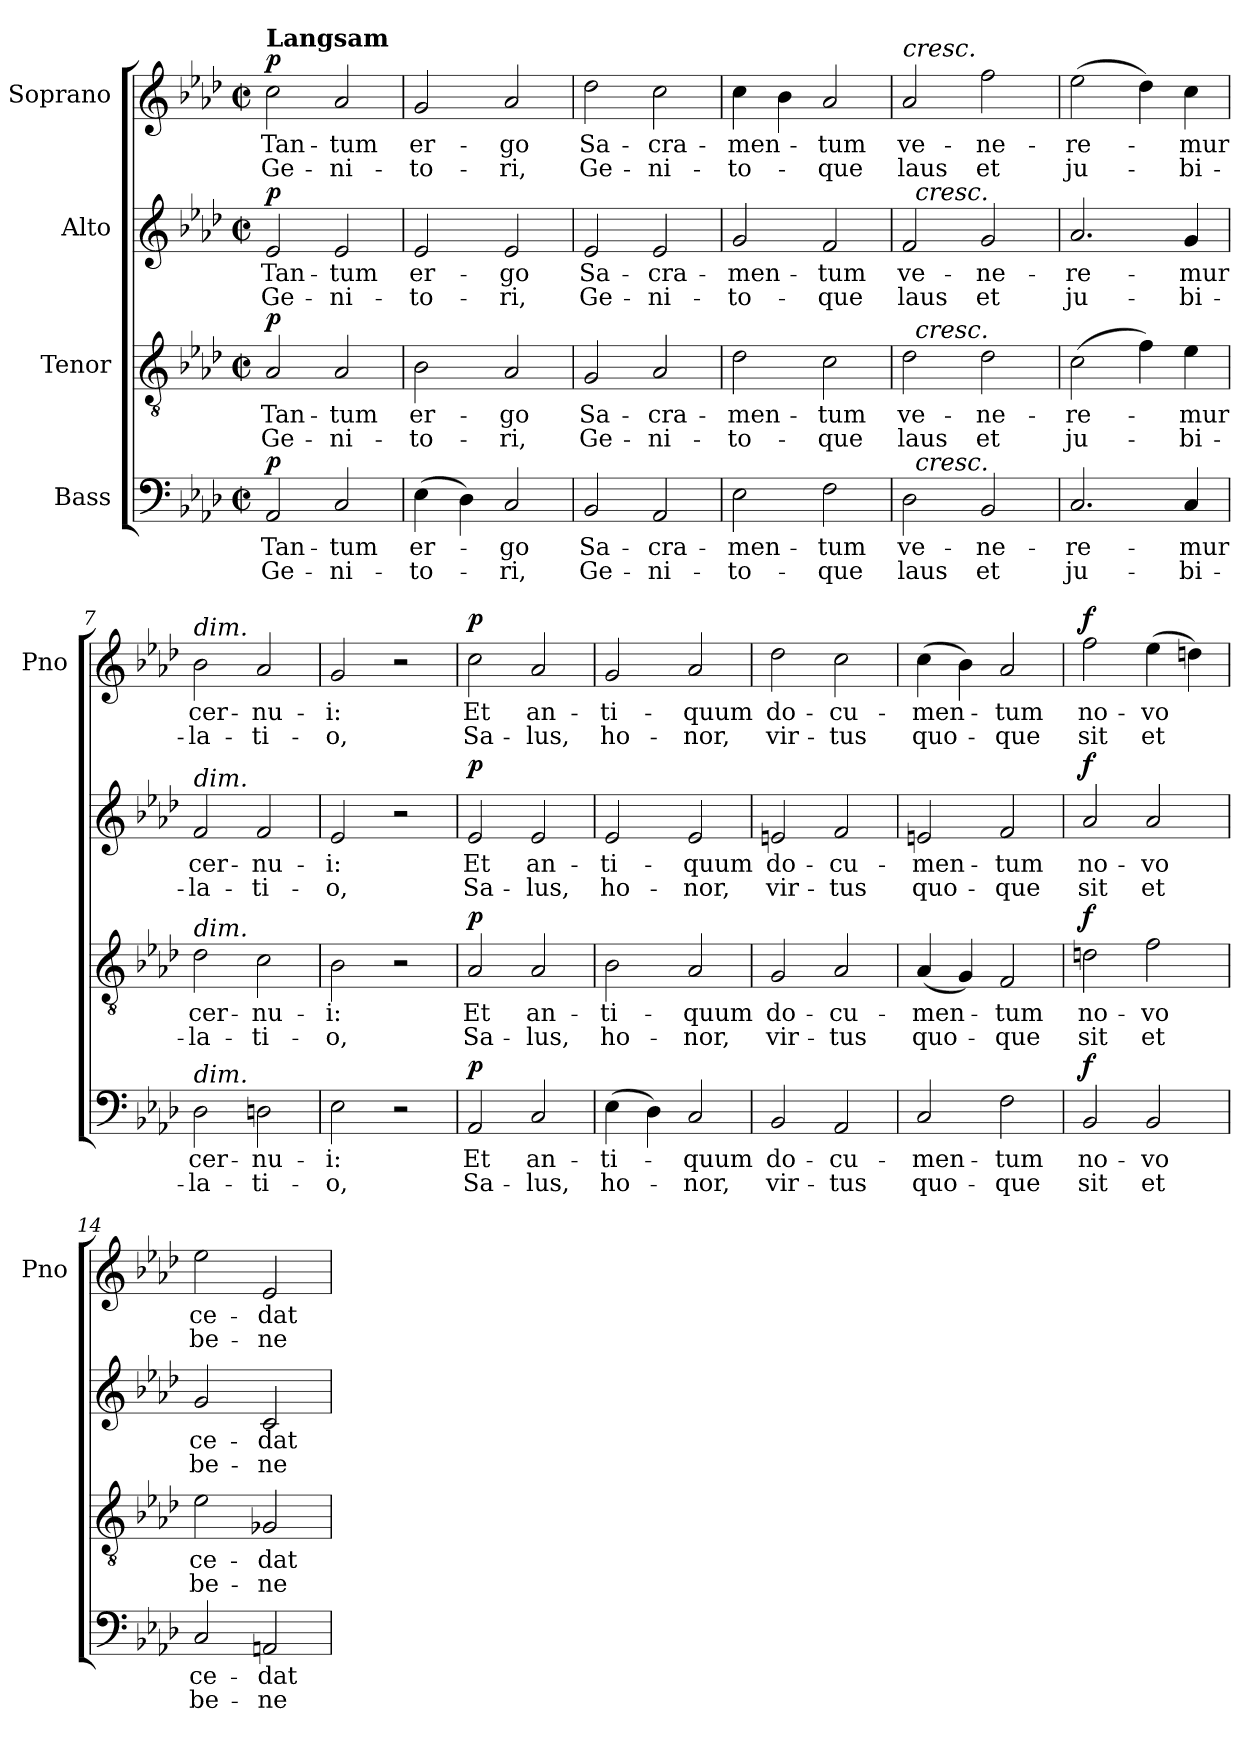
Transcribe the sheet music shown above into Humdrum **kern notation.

**kern	**text	**text	**dynam	**kern	**text	**text	**dynam	**kern	**text	**text	**dynam	**kern	**text	**text	**dynam
*part4	*part4	*part4	*part4	*part3	*part3	*part3	*part3	*part2	*part2	*part2	*part2	*part1	*part1	*part1	*part1
*staff4	*staff4	*staff4	*staff4	*staff3	*staff3	*staff3	*staff3	*staff2	*staff2	*staff2	*staff2	*staff1	*staff1	*staff1	*staff1
*I"Bass	*	*	*	*I"Tenor	*	*	*	*I"Alto	*	*	*	*I"Soprano	*	*	*
*	*	*	*	*	*	*	*	*	*	*	*	*I'Pno	*	*	*
*clefF4	*	*	*	*clefGv2	*	*	*	*clefG2	*	*	*	*clefG2	*	*	*
*k[b-e-a-d-]	*	*	*	*k[b-e-a-d-]	*	*	*	*k[b-e-a-d-]	*	*	*	*k[b-e-a-d-]	*	*	*
*A-:	*	*	*	*A-:	*	*	*	*A-:	*	*	*	*A-:	*	*	*
*M2/2	*	*	*	*M2/2	*	*	*	*M2/2	*	*	*	*M2/2	*	*	*
*met(c|)	*	*	*	*met(c|)	*	*	*	*met(c|)	*	*	*	*met(c|)	*	*	*
=1	=1	=1	=1	=1	=1	=1	=1	=1	=1	=1	=1	=1	=1	=1	=1
!	!	!	!	!	!	!	!	!	!	!	!	!LO:TX:a:B:t=Langsam	!	!	!
!	!LO:LY:b	!LO:LY:b	!LO:DY:a	!	!LO:LY:b	!LO:LY:b	!LO:DY:a	!	!LO:LY:b	!LO:LY:b	!LO:DY:a	!	!LO:LY:b	!LO:LY:b	!LO:DY:a
2AA-/	Tan-	Ge-	p	2A-/	-Tan-	-Ge-	p	2e-/	-Tan-	-Ge-	p	2cc\	Tan-	Ge-	p
!	!LO:LY:b	!LO:LY:b	!	!	!LO:LY:b	!LO:LY:b	!	!	!LO:LY:b	!LO:LY:b	!	!	!LO:LY:b	!LO:LY:b	!
2C/	-tum	-ni-	.	2A-/	tum	-ni-	.	2e-/	tum	-ni-	.	2a-/	-tum	-ni-	.
=2	=2	=2	=2	=2	=2	=2	=2	=2	=2	=2	=2	=2	=2	=2	=2
!	!LO:LY:b	!LO:LY:b	!	!	!LO:LY:b	!LO:LY:b	!	!	!LO:LY:b	!LO:LY:b	!	!	!LO:LY:b	!LO:LY:b	!
(>4E-\	er-	-to-	.	2B-\	-er-	-to-	.	2e-/	-er-	-to-	.	2g/	er-	-to-	.
4D-\)	.	.	.	.	.	.	.	.	.	.	.	.	.	.	.
!	!LO:LY:b	!LO:LY:b	!	!	!LO:LY:b	!LO:LY:b	!	!	!LO:LY:b	!LO:LY:b	!	!	!LO:LY:b	!LO:LY:b	!
2C/	-go	-ri,	.	2A-/	go	ri,	.	2e-/	go	ri,	.	2a-/	-go	-ri,	.
=3	=3	=3	=3	=3	=3	=3	=3	=3	=3	=3	=3	=3	=3	=3	=3
!	!LO:LY:b	!LO:LY:b	!	!	!LO:LY:b	!LO:LY:b	!	!	!LO:LY:b	!LO:LY:b	!	!	!LO:LY:b	!LO:LY:b	!
2BB-/	Sa-	Ge-	.	2G/	-Sa-	-Ge-	.	2e-/	-Sa-	-Ge-	.	2dd-\	Sa-	Ge-	.
!	!LO:LY:b	!LO:LY:b	!	!	!LO:LY:b	!LO:LY:b	!	!	!LO:LY:b	!LO:LY:b	!	!	!LO:LY:b	!LO:LY:b	!
2AA-/	-cra-	-ni-	.	2A-/	-cra-	-ni-	.	2e-/	-cra-	-ni-	.	2cc\	-cra-	-ni-	.
=4	=4	=4	=4	=4	=4	=4	=4	=4	=4	=4	=4	=4	=4	=4	=4
!	!LO:LY:b	!LO:LY:b	!	!	!LO:LY:b	!LO:LY:b	!	!	!LO:LY:b	!LO:LY:b	!	!	!LO:LY:b	!LO:LY:b	!
2E-\	-men-	-to-	.	2d-\	-men-	-to-	.	2g/	-men-	-to-	.	4cc\	-men-	-to-	.
.	.	.	.	.	.	.	.	.	.	.	.	4b-\	.	.	.
!	!LO:LY:b	!LO:LY:b	!	!	!LO:LY:b	!LO:LY:b	!	!	!LO:LY:b	!LO:LY:b	!	!	!LO:LY:b	!LO:LY:b	!
2F\	-tum	-que	.	2c\	tum	que	.	2f/	tum	que	.	2a-/	-tum	-que	.
=5	=5	=5	=5	=5	=5	=5	=5	=5	=5	=5	=5	=5	=5	=5	=5
!	!	!	!	!	!	!	!	!	!	!	!	!LO:TX:a:i:t=cresc.	!	!	!
!	!LO:LY:b	!LO:LY:b	!	!	!LO:LY:b	!LO:LY:b	!	!	!LO:LY:b	!LO:LY:b	!	!	!LO:LY:b	!LO:LY:b	!
*^	*	*	*	*^	*	*	*	*^	*	*	*	*	*	*	*
2D-\	32ryy	ve-	laus	.	2d-\	32ryy	-ve-	laus	.	2f/	32ryy	-ve-	laus	.	2a-/	ve-	laus	.
!	!	!	!	!	!	!	!	!	!	!	!LO:TX:a:i:t=cresc.	!	!	!	!	!	!	!
!	!	!	!	!	!	!LO:TX:a:i:t=cresc.	!	!	!	!	!	!	!	!	!	!	!	!
!	!LO:TX:a:i:t=cresc.	!	!	!	!	!	!	!	!	!	!	!	!	!	!	!	!	!
.	2ryy	.	.	.	.	2ryy	.	.	.	.	2ryy	.	.	.	.	.	.	.
!	!	!LO:LY:b	!LO:LY:b	!	!	!	!LO:LY:b	!LO:LY:b	!	!	!	!LO:LY:b	!LO:LY:b	!	!	!LO:LY:b	!LO:LY:b	!
2BB-/	.	-ne-	et	.	2d-\	.	-ne-	et	.	2g/	.	-ne-	et	.	2ff\	-ne-	et	.
.	4...ryy	.	.	.	.	4...ryy	.	.	.	.	4...ryy	.	.	.	.	.	.	.
=6	=6	=6	=6	=6	=6	=6	=6	=6	=6	=6	=6	=6	=6	=6	=6	=6	=6	=6
!	!	!LO:LY:b	!LO:LY:b	!	!	!	!LO:LY:b	!LO:LY:b	!	!	!	!LO:LY:b	!LO:LY:b	!	!	!LO:LY:b	!LO:LY:b	!
*v	*v	*	*	*	*	*	*	*	*	*v	*v	*	*	*	*	*	*	*
*	*	*	*	*v	*v	*	*	*	*	*	*	*	*	*	*	*
2.C/	-re-	ju-	.	(>2c\	-re-	-ju-	.	2.a-/	-re-	-ju-	.	(>2ee-\	-re-	ju-	.
.	.	.	.	4f\)	.	.	.	.	.	.	.	4dd-\)	.	.	.
!	!LO:LY:b	!LO:LY:b	!	!	!LO:LY:b	!LO:LY:b	!	!	!LO:LY:b	!LO:LY:b	!	!	!LO:LY:b	!LO:LY:b	!
4C/	-mur	-bi-	.	4e-\	mur	-bi-	.	4g/	mur	-bi-	.	4cc\	-mur	-bi-	.
=7	=7	=7	=7	=7	=7	=7	=7	=7	=7	=7	=7	=7	=7	=7	=7
!	!	!	!	!	!	!	!	!	!	!	!	!LO:TX:a:i:t=dim.	!	!	!
!	!	!	!	!	!	!	!	!LO:TX:a:i:t=dim.	!	!	!	!	!	!	!
!	!	!	!	!LO:TX:a:i:t=dim.	!	!	!	!	!	!	!	!	!	!	!
!LO:TX:a:i:t=dim.	!	!	!	!	!	!	!	!	!	!	!	!	!	!	!
!	!LO:LY:b	!LO:LY:b	!	!	!LO:LY:b	!LO:LY:b	!	!	!LO:LY:b	!LO:LY:b	!	!	!LO:LY:b	!LO:LY:b	!
2D-\	cer-	- la-	.	2d-\	cer-	- la-	.	2f/	cer-	- la-	.	2b-\	cer-	- la-	.
!	!LO:LY:b	!LO:LY:b	!	!	!LO:LY:b	!LO:LY:b	!	!	!LO:LY:b	!LO:LY:b	!	!	!LO:LY:b	!LO:LY:b	!
2Dn\	-nu-	-ti-	.	2c\	-nu-	-ti-	.	2f/	-nu-	-ti-	.	2a-/	-nu-	-ti-	.
=8	=8	=8	=8	=8	=8	=8	=8	=8	=8	=8	=8	=8	=8	=8	=8
!	!LO:LY:b	!LO:LY:b	!	!	!LO:LY:b	!LO:LY:b	!	!	!LO:LY:b	!LO:LY:b	!	!	!LO:LY:b	!LO:LY:b	!
2E-\	-i:	-o,	.	2B-\	-i:	-o,	.	2e-/	-i:	-o,	.	2g/	-i:	-o,	.
2r	.	.	.	2r	.	.	.	2r	.	.	.	2r	.	.	.
!!LO:LB:g=z
=9	=9	=9	=9	=9	=9	=9	=9	=9	=9	=9	=9	=9	=9	=9	=9
!	!LO:LY:b	!LO:LY:b	!LO:DY:a	!	!LO:LY:b	!LO:LY:b	!LO:DY:a	!	!LO:LY:b	!LO:LY:b	!LO:DY:a	!	!LO:LY:b	!LO:LY:b	!LO:DY:a
2AA-/	Et	Sa-	p	2A-/	Et	Sa-	p	2e-/	Et	Sa-	p	2cc\	Et	Sa-	p
!	!LO:LY:b	!LO:LY:b	!	!	!LO:LY:b	!LO:LY:b	!	!	!LO:LY:b	!LO:LY:b	!	!	!LO:LY:b	!LO:LY:b	!
2C/	an-	-lus,	.	2A-/	an-	-lus,	.	2e-/	an-	-lus,	.	2a-/	an-	-lus,	.
=10	=10	=10	=10	=10	=10	=10	=10	=10	=10	=10	=10	=10	=10	=10	=10
!	!LO:LY:b	!LO:LY:b	!	!	!LO:LY:b	!LO:LY:b	!	!	!LO:LY:b	!LO:LY:b	!	!	!LO:LY:b	!LO:LY:b	!
(>4E-\	-ti-	ho-	.	2B-\	-ti-	ho-	.	2e-/	-ti-	ho-	.	2g/	-ti-	ho-	.
4D-\)	.	.	.	.	.	.	.	.	.	.	.	.	.	.	.
!	!LO:LY:b	!LO:LY:b	!	!	!LO:LY:b	!LO:LY:b	!	!	!LO:LY:b	!LO:LY:b	!	!	!LO:LY:b	!LO:LY:b	!
2C/	-quum	-nor,	.	2A-/	-quum	-nor,	.	2e-/	-quum	-nor,	.	2a-/	-quum	-nor,	.
=11	=11	=11	=11	=11	=11	=11	=11	=11	=11	=11	=11	=11	=11	=11	=11
!	!LO:LY:b	!LO:LY:b	!	!	!LO:LY:b	!LO:LY:b	!	!	!LO:LY:b	!LO:LY:b	!	!	!LO:LY:b	!LO:LY:b	!
2BB-/	do-	vir-	.	2G/	do-	vir-	.	2en/	do-	vir-	.	2dd-\	do-	vir-	.
!	!LO:LY:b	!LO:LY:b	!	!	!LO:LY:b	!LO:LY:b	!	!	!LO:LY:b	!LO:LY:b	!	!	!LO:LY:b	!LO:LY:b	!
2AA-/	-cu-	-tus	.	2A-/	-cu-	-tus	.	2f/	-cu-	-tus	.	2cc\	-cu-	-tus	.
=12	=12	=12	=12	=12	=12	=12	=12	=12	=12	=12	=12	=12	=12	=12	=12
!	!LO:LY:b	!LO:LY:b	!	!	!LO:LY:b	!LO:LY:b	!	!	!LO:LY:b	!LO:LY:b	!	!	!LO:LY:b	!LO:LY:b	!
2C/	-men-	quo-	.	(<4A-/	-men-	quo-	.	2en/	-men-	quo-	.	(>4cc\	-men-	quo-	.
.	.	.	.	4G/)	.	.	.	.	.	.	.	4b-\)	.	.	.
!	!LO:LY:b	!LO:LY:b	!	!	!LO:LY:b	!LO:LY:b	!	!	!LO:LY:b	!LO:LY:b	!	!	!LO:LY:b	!LO:LY:b	!
2F\	-tum	-que	.	2F/	-tum	-que	.	2f/	-tum	-que	.	2a-/	-tum	-que	.
=13	=13	=13	=13	=13	=13	=13	=13	=13	=13	=13	=13	=13	=13	=13	=13
!	!LO:LY:b	!LO:LY:b	!LO:DY:a	!	!LO:LY:b	!LO:LY:b	!LO:DY:a	!	!LO:LY:b	!LO:LY:b	!LO:DY:a	!	!LO:LY:b	!LO:LY:b	!LO:DY:a
2BB-/	no-	sit	f	2dn\	no-	sit	f	2a-/	no-	sit	f	2ff\	no-	sit	f
!	!LO:LY:b	!LO:LY:b	!	!	!LO:LY:b	!LO:LY:b	!	!	!LO:LY:b	!LO:LY:b	!	!	!LO:LY:b	!LO:LY:b	!
2BB-/	-vo	et	.	2f\	-vo	et	.	2a-/	-vo	et	.	(>4ee-\	-vo	et	.
.	.	.	.	.	.	.	.	.	.	.	.	4ddn\)	.	.	.
=14	=14	=14	=14	=14	=14	=14	=14	=14	=14	=14	=14	=14	=14	=14	=14
!	!LO:LY:b	!LO:LY:b	!	!	!LO:LY:b	!LO:LY:b	!	!	!LO:LY:b	!LO:LY:b	!	!	!LO:LY:b	!LO:LY:b	!
2C/	ce-	be-	.	2e-\	ce-	be-	.	2g/	ce-	be-	.	2ee-\	ce-	be-	.
!	!LO:LY:b	!LO:LY:b	!	!	!LO:LY:b	!LO:LY:b	!	!	!LO:LY:b	!LO:LY:b	!	!	!LO:LY:b	!LO:LY:b	!
2AAn/	-dat	-ne-	.	2G-X/	-dat	-ne-	.	2c/	-dat	-ne-	.	2e-/	-dat	-ne-	.
=	=	=	=	=	=	=	=	=	=	=	=	=	=	=	=
*-	*-	*-	*-	*-	*-	*-	*-	*-	*-	*-	*-	*-	*-	*-	*-
